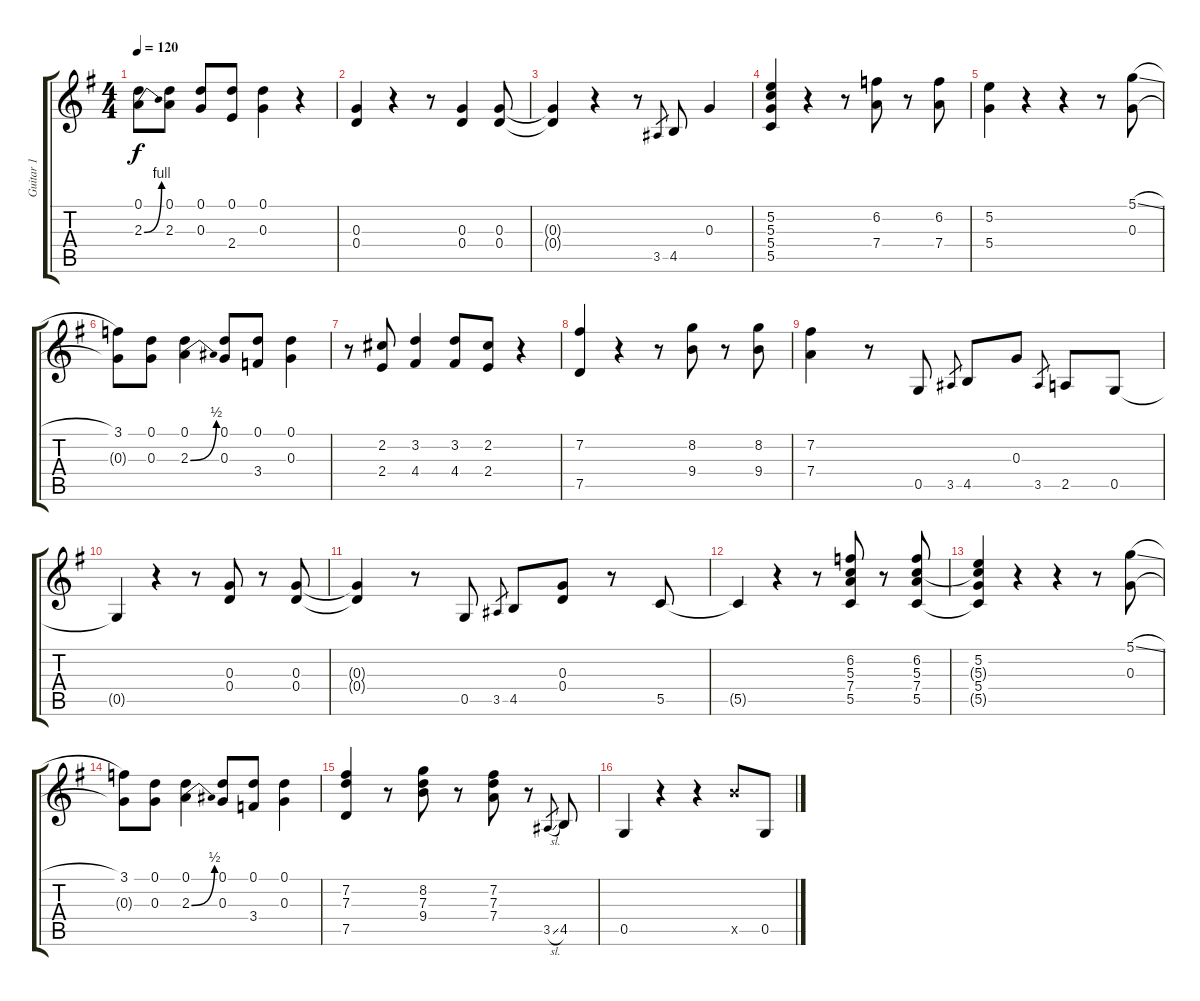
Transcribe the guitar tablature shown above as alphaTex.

\track ("Guitar 1" "Guitar 1") {instrument distortionguitar}
\staff {score tabs}
\tuning (D4 B3 G3 D3 G2 D2) {hide}
\ts (4 4)
\tempo 120
\clef g2
\ks g
(0.1 2.3{be (bend 0 0 60 4)}).8{dy f} (0.1 2.3).8 (0.1 0.3).8 (0.1 2.4).8 (0.1 0.3).4 r.4 |
(0.3 0.4).4 r.4 r.8 (0.3 0.4).4 (0.3 0.4).8 |
(0.3{t} 0.4{t}).4 r.4 r.8 3.5.8{gr} 4.5.8 0.3.4 |
(5.2 5.3 5.4 5.5).4 r.4 r.8 (6.2 7.4).8 r.8 (6.2 7.4).8 |
(5.2 5.4).4 r.4 r.4 r.8 (5.1{sl} 0.3).8 |
(3.1 0.3{t}).8 (0.1 0.3).8 (0.1 2.3{be (bend 0 0 60 2)}).4 (0.1 0.3).8 (0.1 3.4).8 (0.1 0.3).4 |
r.8 (2.2 2.4).8 (3.2 4.4).4 (3.2 4.4).8 (2.2 2.4).8 r.4 |
(7.2 7.5).4 r.4 r.8 (8.2 9.4).8 r.8 (8.2 9.4).8 |
(7.2 7.4).4 r.8 0.5.8 3.5.8{gr} 4.5.8 0.3.8 3.5.8{gr} 2.5.8 0.5.8 |
0.5{t}.4 r.4 r.8 (0.3 0.4).8 r.8 (0.3 0.4).8 |
(0.3{t} 0.4{t}).4 r.8 0.5.8 3.5.8{gr} 4.5.8 (0.3 0.4).8 r.8 5.5.8 |
5.5{t}.4 r.4 r.8 (6.2 5.3 7.4 5.5).8 r.8 (6.2 5.3 7.4 5.5).8 |
(5.2 5.3{t} 5.4 5.5{t}).4 r.4 r.4 r.8 (5.1{sl} 0.3).8 |
(3.1 0.3{t}).8 (0.1 0.3).8 (0.1 2.3{be (bend 0 0 60 2)}).4 (0.1 0.3).8 (0.1 3.4).8 (0.1 0.3).4 |
(7.2 7.3 7.5).4 r.8 (8.2 7.3 9.4).8 r.8 (7.2 7.3 7.4).8 r.8 3.5{sl}.8{gr} 4.5.8 |
0.5.4 r.4 r.4 16.5{x}.8 0.5.8
